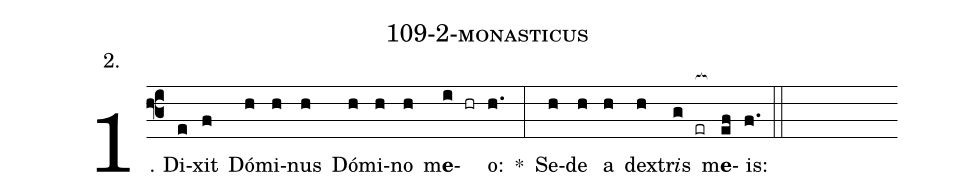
name: 109-2-monasticus;
annotation: 2.;
%%
(f3)1. Di(e)xit(f) Dó(h)mi(h)nus(h) Dó(h)mi(h)no(h) m<b>e</b>(i hr)o:(h.) *(:) Se(h)de(h) a(h) dex(h)tr<i>i</i>s(g er[ocb:1{]) m<b>e</b>(ef[ocb:0}])is:(f.) (::)
